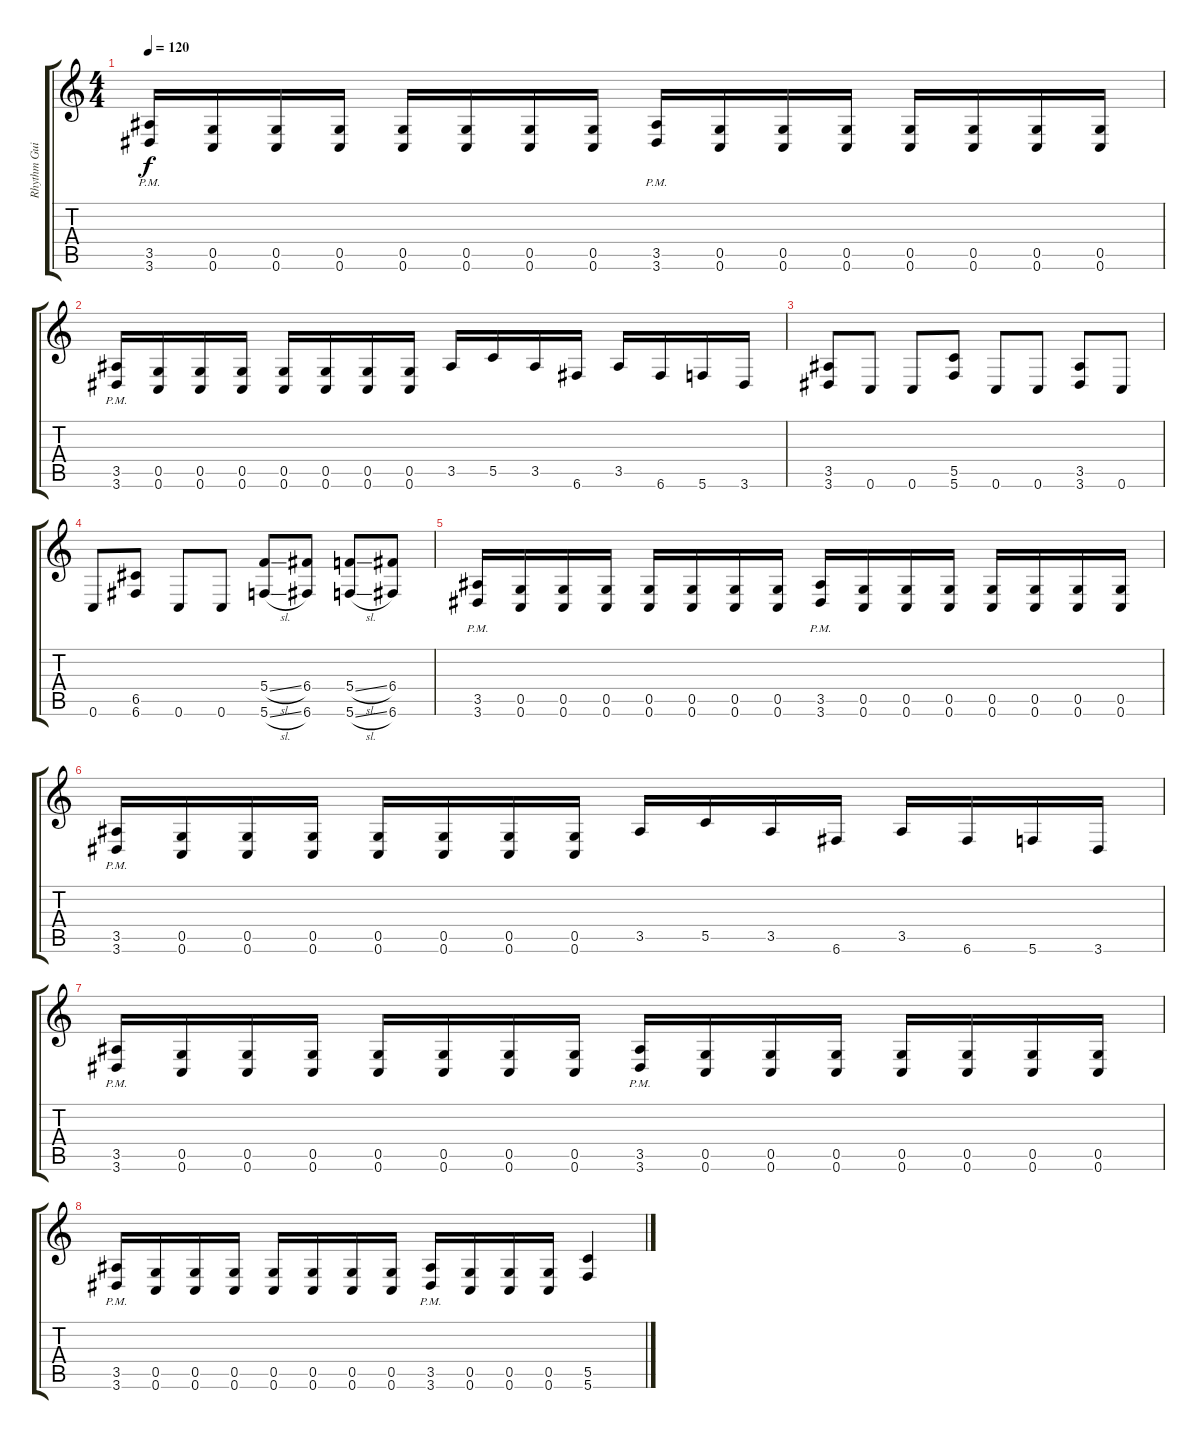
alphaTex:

\track ("Rhythm Guitar" "Rhythm Gui") {instrument distortionguitar}
\staff {score tabs}
\tuning (D4 A3 F3 C3 G2 C2) {hide}
\ts (4 4)
\tempo 120
\clef g2
\ks c
(3.5{pm} 3.6{pm}).16{dy f} (0.5 0.6).16 (0.5 0.6).16 (0.5 0.6).16 (0.5 0.6).16 (0.5 0.6).16 (0.5 0.6).16 (0.5 0.6).16 (3.5{pm} 3.6{pm}).16 (0.5 0.6).16 (0.5 0.6).16 (0.5 0.6).16 (0.5 0.6).16 (0.5 0.6).16 (0.5 0.6).16 (0.5 0.6).16 |
(3.5{pm} 3.6{pm}).16 (0.5 0.6).16 (0.5 0.6).16 (0.5 0.6).16 (0.5 0.6).16 (0.5 0.6).16 (0.5 0.6).16 (0.5 0.6).16 3.5.16 5.5.16 3.5.16 6.6.16 3.5.16 6.6.16 5.6.16 3.6.16 |
(3.5 3.6).8 0.6.8 0.6.8 (5.5 5.6).8 0.6.8 0.6.8 (3.5 3.6).8 0.6.8 |
0.6.8 (6.5 6.6).8 0.6.8 0.6.8 (5.4{sl} 5.6{sl}).8 (6.4 6.6).8 (5.4{sl} 5.6{sl}).8 (6.4 6.6).8 |
(3.5{pm} 3.6{pm}).16 (0.5 0.6).16 (0.5 0.6).16 (0.5 0.6).16 (0.5 0.6).16 (0.5 0.6).16 (0.5 0.6).16 (0.5 0.6).16 (3.5{pm} 3.6{pm}).16 (0.5 0.6).16 (0.5 0.6).16 (0.5 0.6).16 (0.5 0.6).16 (0.5 0.6).16 (0.5 0.6).16 (0.5 0.6).16 |
(3.5{pm} 3.6{pm}).16 (0.5 0.6).16 (0.5 0.6).16 (0.5 0.6).16 (0.5 0.6).16 (0.5 0.6).16 (0.5 0.6).16 (0.5 0.6).16 3.5.16 5.5.16 3.5.16 6.6.16 3.5.16 6.6.16 5.6.16 3.6.16 |
(3.5{pm} 3.6{pm}).16 (0.5 0.6).16 (0.5 0.6).16 (0.5 0.6).16 (0.5 0.6).16 (0.5 0.6).16 (0.5 0.6).16 (0.5 0.6).16 (3.5{pm} 3.6{pm}).16 (0.5 0.6).16 (0.5 0.6).16 (0.5 0.6).16 (0.5 0.6).16 (0.5 0.6).16 (0.5 0.6).16 (0.5 0.6).16 |
(3.5{pm} 3.6{pm}).16 (0.5 0.6).16 (0.5 0.6).16 (0.5 0.6).16 (0.5 0.6).16 (0.5 0.6).16 (0.5 0.6).16 (0.5 0.6).16 (3.5{pm} 3.6{pm}).16 (0.5 0.6).16 (0.5 0.6).16 (0.5 0.6).16 (5.5 5.6).4
